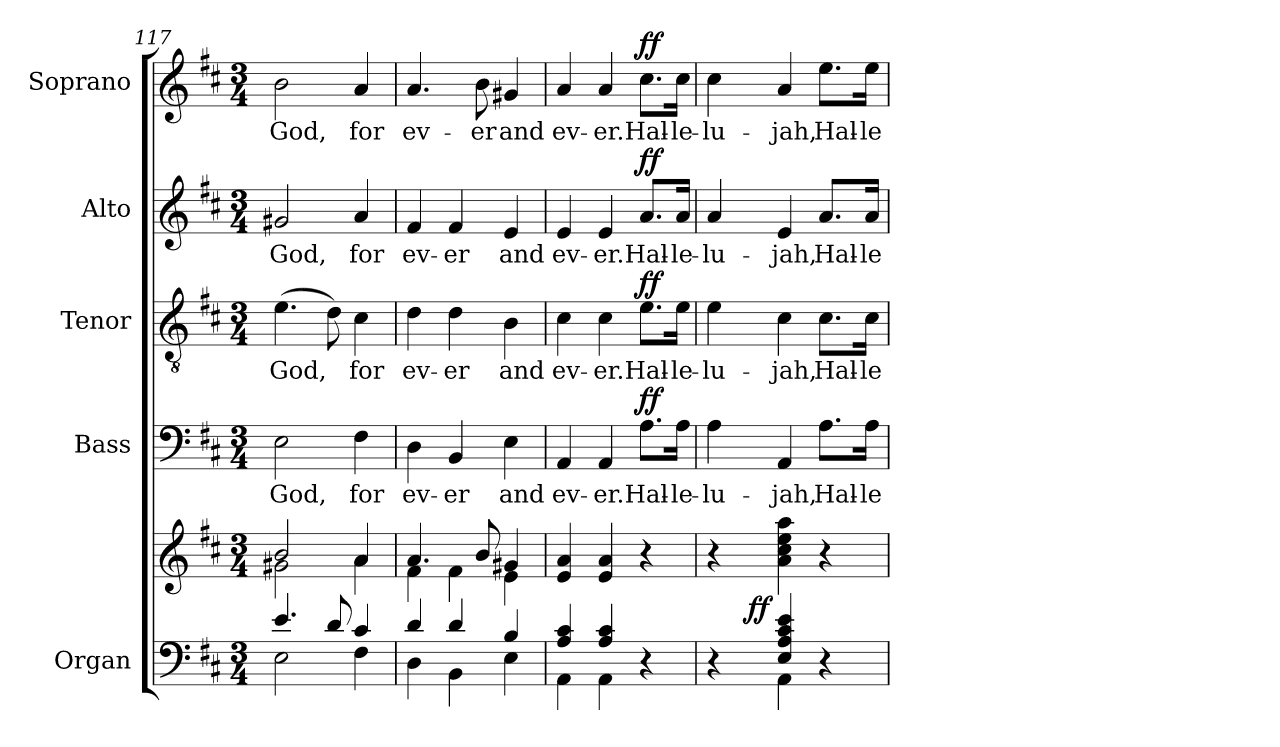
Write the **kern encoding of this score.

**kern	**kern	**dynam	**kern	**text	**dynam	**kern	**text	**dynam	**kern	**text	**dynam	**kern	**text	**dynam
*part5	*part5	*part5	*part4	*part4	*part4	*part3	*part3	*part3	*part2	*part2	*part2	*part1	*part1	*part1
*staff6	*staff5	*staff5/6	*staff4	*staff4	*staff4	*staff3	*staff3	*staff3	*staff2	*staff2	*staff2	*staff1	*staff1	*staff1
*I"Organ	*	*	*I"Bass	*	*	*I"Tenor	*	*	*I"Alto	*	*	*I"Soprano	*	*
*I'Org.	*	*	*I'B.	*	*	*I'T.	*	*	*I'A.	*	*	*I'S.	*	*
*clefF4	*clefG2	*	*clefF4	*	*	*clefGv2	*	*	*clefG2	*	*	*clefG2	*	*
*	*	*	*	*	*	*ITrd7c12	*	*	*	*	*	*	*	*
*k[f#c#]	*k[f#c#]	*	*k[f#c#]	*	*	*k[f#c#]	*	*	*k[f#c#]	*	*	*k[f#c#]	*	*
*D:	*D:	*	*D:	*	*	*D:	*	*	*D:	*	*	*D:	*	*
*M3/4	*M3/4	*	*M3/4	*	*	*M3/4	*	*	*M3/4	*	*	*M3/4	*	*
=117	=117	=117	=117	=117	=117	=117	=117	=117	=117	=117	=117	=117	=117	=117
*^	*^	*	*	*	*	*	*	*	*	*	*	*	*	*
!	!	!	!	!	!	!LO:LY:b:color=#000000	!	!	!	!	!	!	!	!	!	!
!	!	!	!	!	!	!	!	!	!LO:LY:b:color=#000000	!	!	!	!	!	!	!
!	!	!	!	!	!	!	!	!	!	!	!	!LO:LY:b:color=#000000	!	!	!	!
!	!	!	!	!	!	!	!	!	!	!	!	!	!	!	!LO:LY:b:color=#000000	!
4.ei/	2Ei\	2bi/	2g#Xi\	.	2Ei\	God,	.	(4.Ei\	God,	.	2g#Xi/	God,	.	2bi\	God,	.
8di/	.	.	.	.	.	.	.	8Di\)	.	.	.	.	.	.	.	.
!	!	!	!	!	!	!LO:LY:b:color=#000000	!	!	!	!	!	!	!	!	!	!
!	!	!	!	!	!	!	!	!	!LO:LY:b:color=#000000	!	!	!	!	!	!	!
!	!	!	!	!	!	!	!	!	!	!	!	!LO:LY:b:color=#000000	!	!	!	!
!	!	!	!	!	!	!	!	!	!	!	!	!	!	!	!LO:LY:b:color=#000000	!
4c#i/	4F#i\	4ai/	4ai\	.	4F#i\	for	.	4C#i\	for	.	4ai/	for	.	4ai/	for	.
=118	=118	=118	=118	=118	=118	=118	=118	=118	=118	=118	=118	=118	=118	=118	=118	=118
!	!	!	!	!	!	!LO:LY:b:color=#000000	!	!	!	!	!	!	!	!	!	!
!	!	!	!	!	!	!	!	!	!LO:LY:b:color=#000000	!	!	!	!	!	!	!
!	!	!	!	!	!	!	!	!	!	!	!	!LO:LY:b:color=#000000	!	!	!	!
!	!	!	!	!	!	!	!	!	!	!	!	!	!	!	!LO:LY:b:color=#000000	!
4di/	4Di\	4.ai/	4f#i\	.	4Di\	ev-	.	4Di\	ev-	.	4f#i/	ev-	.	4.ai/	ev-	.
!	!	!	!	!	!	!LO:LY:b:color=#000000	!	!	!	!	!	!	!	!	!	!
!	!	!	!	!	!	!	!	!	!LO:LY:b:color=#000000	!	!	!	!	!	!	!
!	!	!	!	!	!	!	!	!	!	!	!	!LO:LY:b:color=#000000	!	!	!	!
4di/	4BBi\	.	4f#i\	.	4BBi/	-er	.	4Di\	-er	.	4f#i/	-er	.	.	.	.
!	!	!	!	!	!	!	!	!	!	!	!	!	!	!	!LO:LY:b:color=#000000	!
.	.	8bi/	.	.	.	.	.	.	.	.	.	.	.	8bi\	-er	.
!	!	!	!	!	!	!LO:LY:b:color=#000000	!	!	!	!	!	!	!	!	!	!
!	!	!	!	!	!	!	!	!	!LO:LY:b:color=#000000	!	!	!	!	!	!	!
!	!	!	!	!	!	!	!	!	!	!	!	!LO:LY:b:color=#000000	!	!	!	!
!	!	!	!	!	!	!	!	!	!	!	!	!	!	!	!LO:LY:b:color=#000000	!
4Bi/	4Ei\	4g#Xi/	4ei\	.	4Ei\	and	.	4BBi\	and	.	4ei/	and	.	4g#Xi/	and	.
*	*	*v	*v	*	*	*	*	*	*	*	*	*	*	*	*	*
=119	=119	=119	=119	=119	=119	=119	=119	=119	=119	=119	=119	=119	=119	=119	=119
*	*	*^	*	*	*	*	*	*	*	*	*	*	*	*	*
!	!	!	!	!	!	!LO:LY:b:color=#000000	!	!	!	!	!	!	!	!	!	!
*	*	*v	*v	*	*	*	*	*	*	*	*	*	*	*	*	*
*	*	*^	*	*	*	*	*	*	*	*	*	*	*	*	*
!	!	!	!	!	!	!	!	!	!LO:LY:b:color=#000000	!	!	!	!	!	!	!
*	*	*v	*v	*	*	*	*	*	*	*	*	*	*	*	*	*
*	*	*^	*	*	*	*	*	*	*	*	*	*	*	*	*
!	!	!	!	!	!	!	!	!	!	!	!	!LO:LY:b:color=#000000	!	!	!	!
*	*	*v	*v	*	*	*	*	*	*	*	*	*	*	*	*	*
*	*	*^	*	*	*	*	*	*	*	*	*	*	*	*	*
!	!	!	!	!	!	!	!	!	!	!	!	!	!	!	!LO:LY:b:color=#000000	!
*	*	*v	*v	*	*	*	*	*	*	*	*	*	*	*	*	*
4Ai/ 4c#i	4AAi\	4ei/ 4ai	.	4AAi/	ev-	.	4C#i\	ev-	.	4ei/	ev-	.	4ai/	ev-	.
!	!	!	!	!	!LO:LY:b:color=#000000	!	!	!	!	!	!	!	!	!	!
!	!	!	!	!	!	!	!	!LO:LY:b:color=#000000	!	!	!	!	!	!	!
!	!	!	!	!	!	!	!	!	!	!	!LO:LY:b:color=#000000	!	!	!	!
!	!	!	!	!	!	!	!	!	!	!	!	!	!	!LO:LY:b:color=#000000	!
4Ai/ 4c#i	4AAi\	4ei/ 4ai	.	4AAi/	-er.	.	4C#i\	-er.	.	4ei/	-er.	.	4ai/	-er.	.
!	!	!	!	!	!LO:LY:b:color=#000000	!	!	!	!	!	!	!	!	!	!
!	!	!	!	!	!	!	!	!LO:LY:b:color=#000000	!	!	!	!	!	!	!
!	!	!	!	!	!	!	!	!	!	!	!LO:LY:b:color=#000000	!	!	!	!
!	!	!	!	!	!	!	!	!	!	!	!	!	!	!LO:LY:b:color=#000000	!
4r	4ryy	4r	.	8.Ai\L	Hal-	ff	8.Ei\L	Hal-	ff	8.ai/L	Hal-	ff	8.cc#i\L	Hal-	ff
!	!	!	!	!	!LO:LY:b:color=#000000	!	!	!	!	!	!	!	!	!	!
!	!	!	!	!	!	!	!	!LO:LY:b:color=#000000	!	!	!	!	!	!	!
!	!	!	!	!	!	!	!	!	!	!	!LO:LY:b:color=#000000	!	!	!	!
!	!	!	!	!	!	!	!	!	!	!	!	!	!	!LO:LY:b:color=#000000	!
.	.	.	.	16Ai\Jk	-le-	.	16Ei\Jk	-le-	.	16ai/Jk	-le-	.	16cc#i\Jk	-le-	.
!!LO:PB:g=z
=120	=120	=120	=120	=120	=120	=120	=120	=120	=120	=120	=120	=120	=120	=120	=120
!	!	!	!	!	!LO:LY:b:color=#000000	!	!	!	!	!	!	!	!	!	!
!	!	!	!	!	!	!	!	!LO:LY:b:color=#000000	!	!	!	!	!	!	!
!	!	!	!	!	!	!	!	!	!	!	!LO:LY:b:color=#000000	!	!	!	!
!	!	!	!	!	!	!	!	!	!	!	!	!	!	!LO:LY:b:color=#000000	!
*	*	*^	*	*	*	*	*	*	*	*	*	*	*	*	*
4r	4ryy	4r	16ryy	.	4Ai\	-lu-	.	4Ei\	-lu-	.	4ai/	-lu-	.	4cc#i\	-lu-	.
.	.	.	32ryy	.	.	.	.	.	.	.	.	.	.	.	.	.
.	.	.	64ryy	.	.	.	.	.	.	.	.	.	.	.	.	.
.	.	.	256ryy	.	.	.	.	.	.	.	.	.	.	.	.	.
.	.	.	1024ryy	.	.	.	.	.	.	.	.	.	.	.	.	.
.	.	.	2ryy	ff	.	.	.	.	.	.	.	.	.	.	.	.
!	!	!	!	!	!	!LO:LY:b:color=#000000	!	!	!	!	!	!	!	!	!	!
!	!	!	!	!	!	!	!	!	!LO:LY:b:color=#000000	!	!	!	!	!	!	!
!	!	!	!	!	!	!	!	!	!	!	!	!LO:LY:b:color=#000000	!	!	!	!
!	!	!	!	!	!	!	!	!	!	!	!	!	!	!	!LO:LY:b:color=#000000	!
4Ei/ 4Ai 4c#i 4ei	4AAi\	4ai\ 4cc#i 4eei 4aai	.	.	4AAi/	-jah,	.	4C#i\	-jah,	.	4ei/	-jah,	.	4ai/	-jah,	.
!	!	!	!	!	!	!LO:LY:b:color=#000000	!	!	!	!	!	!	!	!	!	!
!	!	!	!	!	!	!	!	!	!LO:LY:b:color=#000000	!	!	!	!	!	!	!
!	!	!	!	!	!	!	!	!	!	!	!	!LO:LY:b:color=#000000	!	!	!	!
!	!	!	!	!	!	!	!	!	!	!	!	!	!	!	!LO:LY:b:color=#000000	!
4r	4ryy	4r	.	.	8.Ai\L	Hal-	.	8.C#i\L	Hal-	.	8.ai/L	Hal-	.	8.eei\L	Hal-	.
.	.	.	8ryy	.	.	.	.	.	.	.	.	.	.	.	.	.
!	!	!	!	!	!	!LO:LY:b:color=#000000	!	!	!	!	!	!	!	!	!	!
!	!	!	!	!	!	!	!	!	!LO:LY:b:color=#000000	!	!	!	!	!	!	!
!	!	!	!	!	!	!	!	!	!	!	!	!LO:LY:b:color=#000000	!	!	!	!
!	!	!	!	!	!	!	!	!	!	!	!	!	!	!	!LO:LY:b:color=#000000	!
.	.	.	.	.	16Ai\Jk	-le-	.	16C#i\Jk	-le-	.	16ai/Jk	-le-	.	16eei\Jk	-le-	.
.	.	.	128ryy	.	.	.	.	.	.	.	.	.	.	.	.	.
.	.	.	512.ryy	.	.	.	.	.	.	.	.	.	.	.	.	.
*v	*v	*	*	*	*	*	*	*	*	*	*	*	*	*	*	*
*	*v	*v	*	*	*	*	*	*	*	*	*	*	*	*	*
=	=	=	=	=	=	=	=	=	=	=	=	=	=	=
*-	*-	*-	*-	*-	*-	*-	*-	*-	*-	*-	*-	*-	*-	*-
